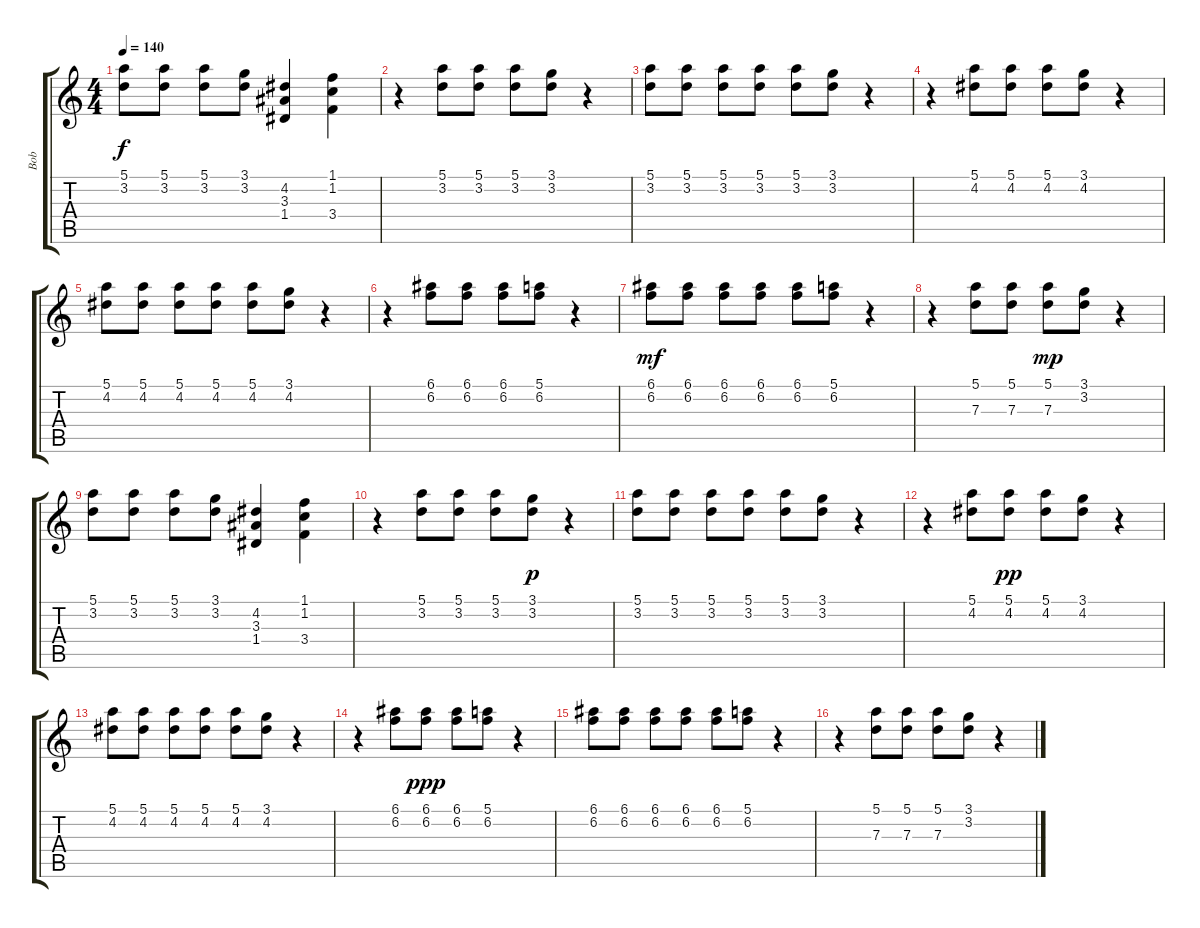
\track ("Bob" "Bob") {instrument distortionguitar}
\staff {score tabs}
\tuning (E4 B3 G3 D3 A2 E2) {hide}
\ts (4 4)
\tempo 140
\clef g2
\ks c
(5.1 3.2).8{dy f} (5.1 3.2).8 (5.1 3.2).8 (3.1 3.2).8 (4.2 3.3 1.4).4 (1.1 1.2 3.4).4 |
r.4 (5.1 3.2).8 (5.1 3.2).8 (5.1 3.2).8 (3.1 3.2).8 r.4 |
(5.1 3.2).8 (5.1 3.2).8 (5.1 3.2).8 (5.1 3.2).8 (5.1 3.2).8 (3.1 3.2).8 r.4 |
r.4 (5.1 4.2).8 (5.1 4.2).8 (5.1 4.2).8 (3.1 4.2).8 r.4 |
(5.1 4.2).8 (5.1 4.2).8 (5.1 4.2).8 (5.1 4.2).8 (5.1 4.2).8 (3.1 4.2).8 r.4 |
r.4 (6.1 6.2).8 (6.1 6.2).8 (6.1 6.2).8 (5.1 6.2).8 r.4 |
(6.1 6.2).8{dy mf} (6.1 6.2).8 (6.1 6.2).8 (6.1 6.2).8 (6.1 6.2).8 (5.1 6.2).8 r.4 |
r.4 (5.1 7.3).8 (5.1 7.3).8 (5.1 7.3).8{dy mp} (3.1 3.2).8 r.4 |
(5.1 3.2).8 (5.1 3.2).8 (5.1 3.2).8 (3.1 3.2).8 (4.2 3.3 1.4).4 (1.1 1.2 3.4).4 |
r.4 (5.1 3.2).8 (5.1 3.2).8 (5.1 3.2).8 (3.1 3.2).8{dy p} r.4 |
(5.1 3.2).8 (5.1 3.2).8 (5.1 3.2).8 (5.1 3.2).8 (5.1 3.2).8 (3.1 3.2).8 r.4 |
r.4 (5.1 4.2).8 (5.1 4.2).8{dy pp} (5.1 4.2).8 (3.1 4.2).8 r.4 |
(5.1 4.2).8 (5.1 4.2).8 (5.1 4.2).8 (5.1 4.2).8 (5.1 4.2).8 (3.1 4.2).8 r.4 |
r.4 (6.1 6.2).8 (6.1 6.2).8{dy ppp} (6.1 6.2).8 (5.1 6.2).8 r.4 |
(6.1 6.2).8 (6.1 6.2).8 (6.1 6.2).8 (6.1 6.2).8 (6.1 6.2).8 (5.1 6.2).8 r.4 |
r.4 (5.1 7.3).8 (5.1 7.3).8 (5.1 7.3).8 (3.1 3.2).8 r.4
